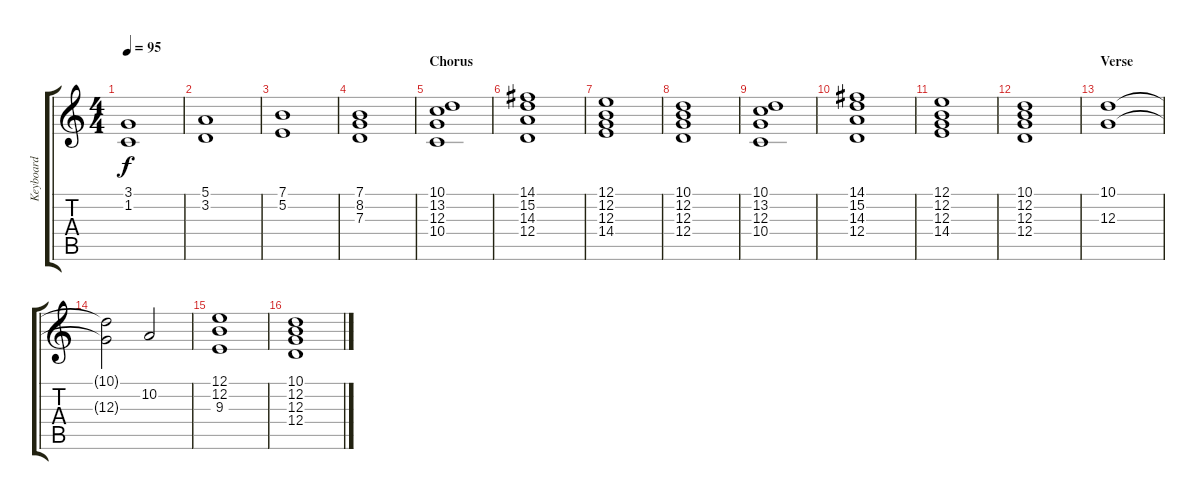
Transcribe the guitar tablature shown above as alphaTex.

\track ("Keyboard" "Keyboard") {instrument percussiveorgan}
\staff {score tabs}
\tuning (E4 B3 G3 D3 A2 E2) {hide}
\ts (4 4)
\tempo 95
\clef g2
\ks c
(3.1 1.2).1{dy f} |
(5.1 3.2).1 |
(7.1 5.2).1 |
(7.1 8.2 7.3).1 |
\section ("" "Chorus")
(10.1 13.2 12.3 10.4).1 |
(14.1 15.2 14.3 12.4).1 |
(12.1 12.2 12.3 14.4).1 |
(10.1 12.2 12.3 12.4).1 |
(10.1 13.2 12.3 10.4).1 |
(14.1 15.2 14.3 12.4).1 |
(12.1 12.2 12.3 14.4).1 |
(10.1 12.2 12.3 12.4).1 |
\section ("" "Verse")
(10.1 12.3).1 |
(10.1{t} 12.3{t}).2 10.2.2 |
(12.1 12.2 9.3).1 |
(10.1 12.2 12.3 12.4).1
